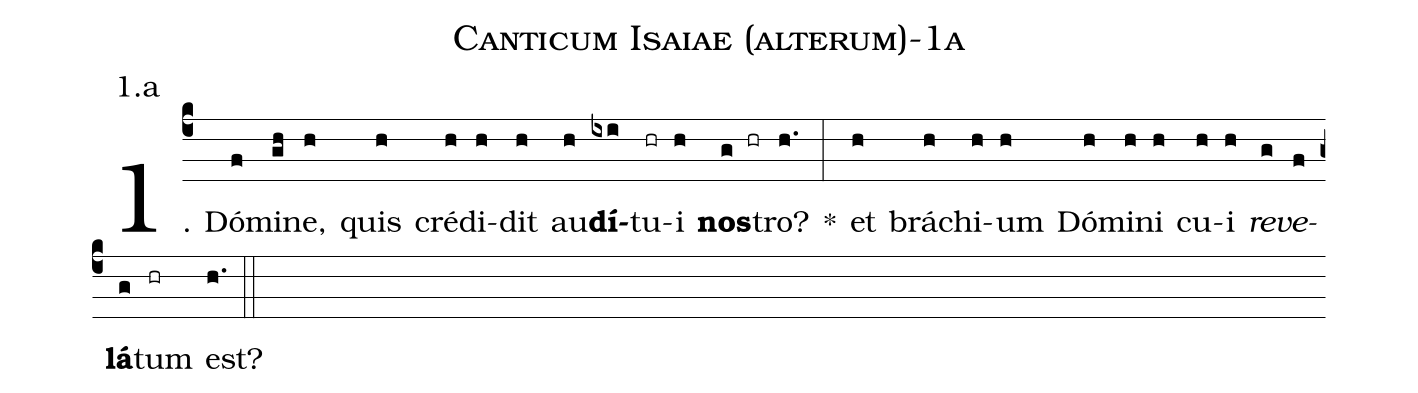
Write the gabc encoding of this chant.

name: Canticum Isaiae (alterum)-1a;
annotation: 1.a;
%%
(c4)1. Dó(f)mi(gh)ne,(h) quis(h) cré(h)di(h)dit(h) au(h)<b>dí</b>(ixi)tu(hr)i(h) <b>nos</b>(g hr)tro?(h.) *(:) et(h) brá(h)chi(h)um(h) Dó(h)mi(h)ni(h) cu(h)i(h) <i>re</i>(g)<i>ve</i>(f)<b>lá</b>(g)tum(hr) est?(h.) (::)
